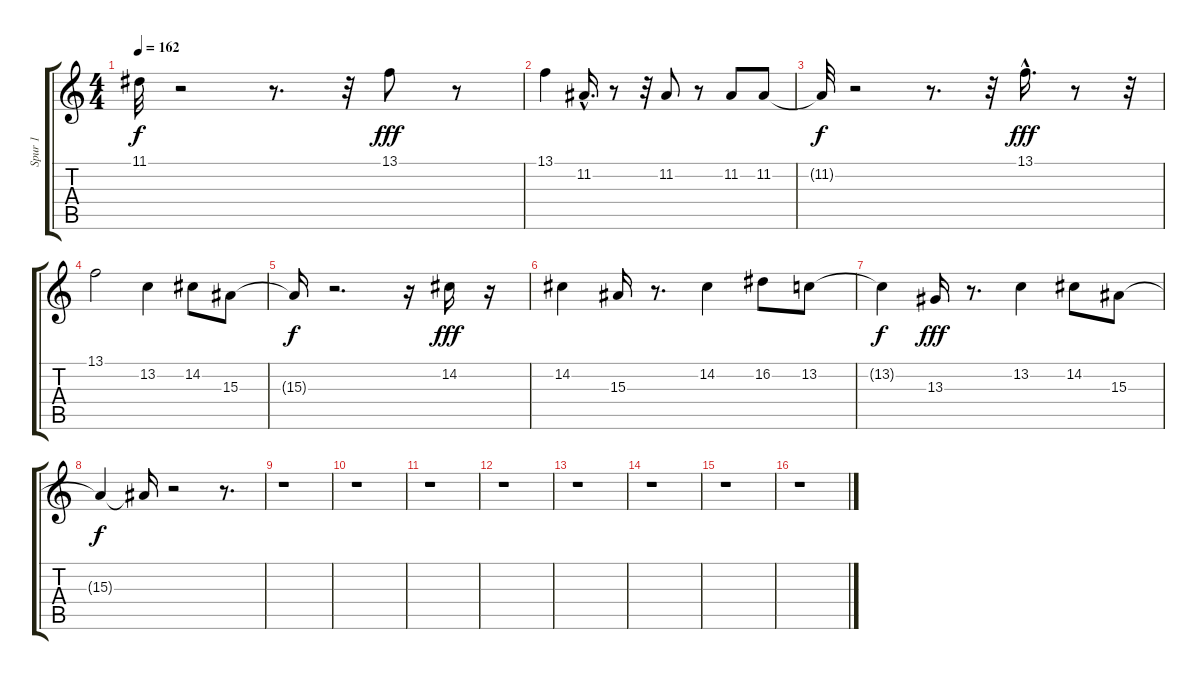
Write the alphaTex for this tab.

\track ("Spur 1" "Spur 1") {instrument recorder}
\staff {score tabs}
\tuning (E4 B3 G3 D3 A2 E2) {hide}
\ts (4 4)
\tempo 162
\clef g2
\ks c
11.1{t}.32{dy f} r.2 r.8{d} r.32 13.1.8{dy fff} r.8 |
13.1.4 11.2{hac}.16{d} r.8 r.32 11.2.8 r.8 11.2.8 11.2.8 |
11.2{t}.32{dy f} r.2 r.8{d} r.32 13.1{hac}.16{d dy fff} r.8 r.32 |
13.1.2 13.2.4 14.2.8 15.3.8 |
15.3{t}.16{dy f} r.2{d} r.16 14.2.16{dy fff} r.16 |
14.2.4 15.3.16 r.8{d} 14.2.4 16.2.8 13.2.8 |
13.2{t}.4{dy f} 13.3.16{dy fff} r.8{d} 13.2.4 14.2.8 15.3.8 |
15.3{t}.4{dy f} 15.3{t}.16 r.2 r.8{d} |
r.1 |
r.1 |
r.1 |
r.1 |
r.1 |
r.1 |
r.1 |
r.1
